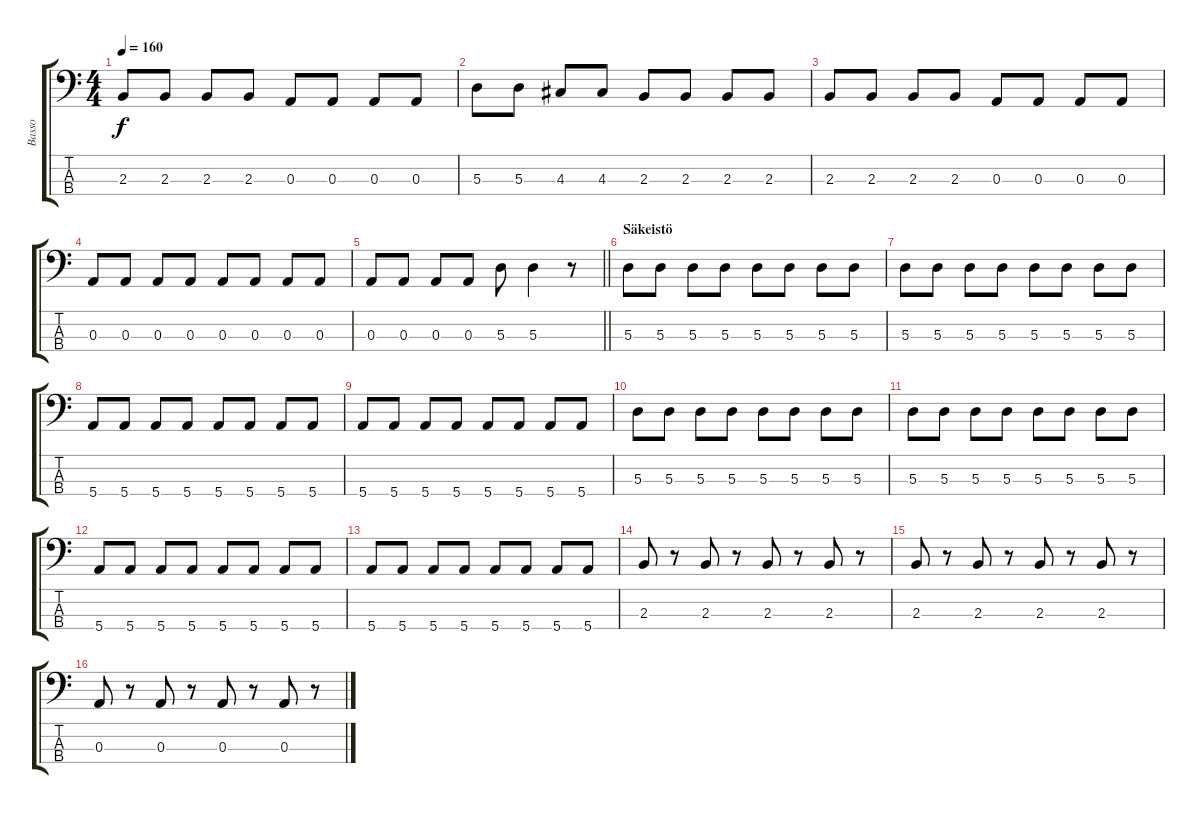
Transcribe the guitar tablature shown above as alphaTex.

\track ("Basso" "Basso") {instrument electricbasspick}
\staff {score tabs}
\tuning (G2 D2 A1 E1) {hide}
\ts (4 4)
\tempo 160
\clef f4
\ks c
2.3.8{dy f} 2.3.8 2.3.8 2.3.8 0.3.8 0.3.8 0.3.8 0.3.8 |
5.3.8 5.3.8 4.3.8 4.3.8 2.3.8 2.3.8 2.3.8 2.3.8 |
2.3.8 2.3.8 2.3.8 2.3.8 0.3.8 0.3.8 0.3.8 0.3.8 |
0.3.8 0.3.8 0.3.8 0.3.8 0.3.8 0.3.8 0.3.8 0.3.8 |
\barLineRight lightlight
0.3.8 0.3.8 0.3.8 0.3.8 5.3.8 5.3.4 r.8 |
\section ("" "Säkeistö")
5.3.8 5.3.8 5.3.8 5.3.8 5.3.8 5.3.8 5.3.8 5.3.8 |
5.3.8 5.3.8 5.3.8 5.3.8 5.3.8 5.3.8 5.3.8 5.3.8 |
5.4.8 5.4.8 5.4.8 5.4.8 5.4.8 5.4.8 5.4.8 5.4.8 |
5.4.8 5.4.8 5.4.8 5.4.8 5.4.8 5.4.8 5.4.8 5.4.8 |
5.3.8 5.3.8 5.3.8 5.3.8 5.3.8 5.3.8 5.3.8 5.3.8 |
5.3.8 5.3.8 5.3.8 5.3.8 5.3.8 5.3.8 5.3.8 5.3.8 |
5.4.8 5.4.8 5.4.8 5.4.8 5.4.8 5.4.8 5.4.8 5.4.8 |
5.4.8 5.4.8 5.4.8 5.4.8 5.4.8 5.4.8 5.4.8 5.4.8 |
2.3.8 r.8 2.3.8 r.8 2.3.8 r.8 2.3.8 r.8 |
2.3.8 r.8 2.3.8 r.8 2.3.8 r.8 2.3.8 r.8 |
0.3.8 r.8 0.3.8 r.8 0.3.8 r.8 0.3.8 r.8
